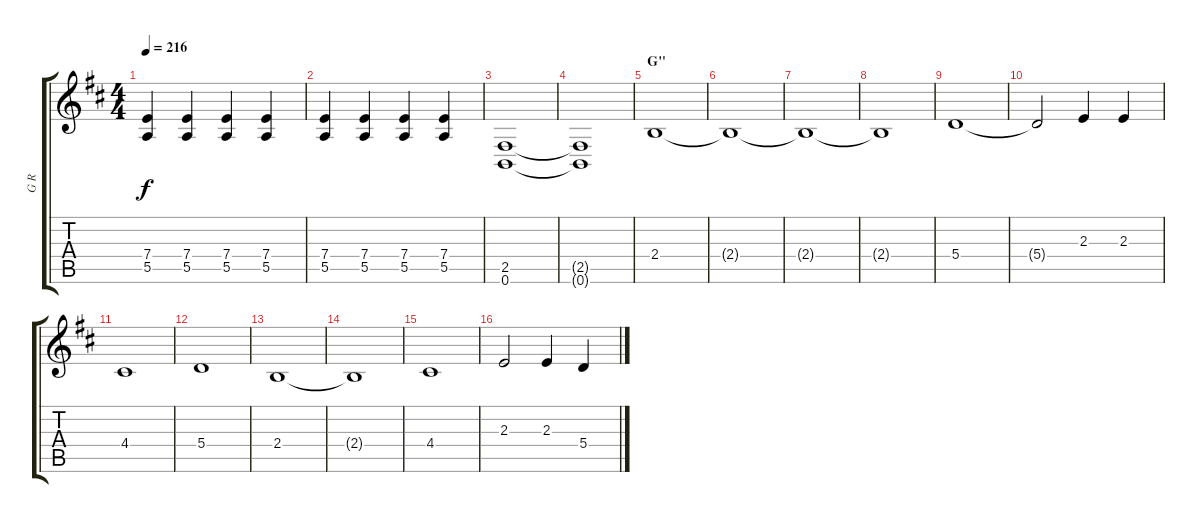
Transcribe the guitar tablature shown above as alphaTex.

\track ("G R" "G R") {instrument distortionguitar}
\staff {score tabs}
\tuning (B3 Gb3 D3 A2 E2 B1) {hide}
\ts (4 4)
\tempo 216
\clef g2
\ks d
(7.4 5.5).4{dy f} (7.4 5.5).4 (7.4 5.5).4 (7.4 5.5).4 |
(7.4 5.5).4 (7.4 5.5).4 (7.4 5.5).4 (7.4 5.5).4 |
(2.5 0.6).1 |
(2.5{t} 0.6{t}).1 |
\section ("" "G''")
2.4.1 |
2.4{t}.1 |
2.4{t}.1 |
2.4{t}.1 |
5.4.1 |
5.4{t}.2 2.3.4 2.3.4 |
4.4.1 |
5.4.1 |
2.4.1 |
2.4{t}.1 |
4.4.1 |
2.3.2 2.3.4 5.4.4
